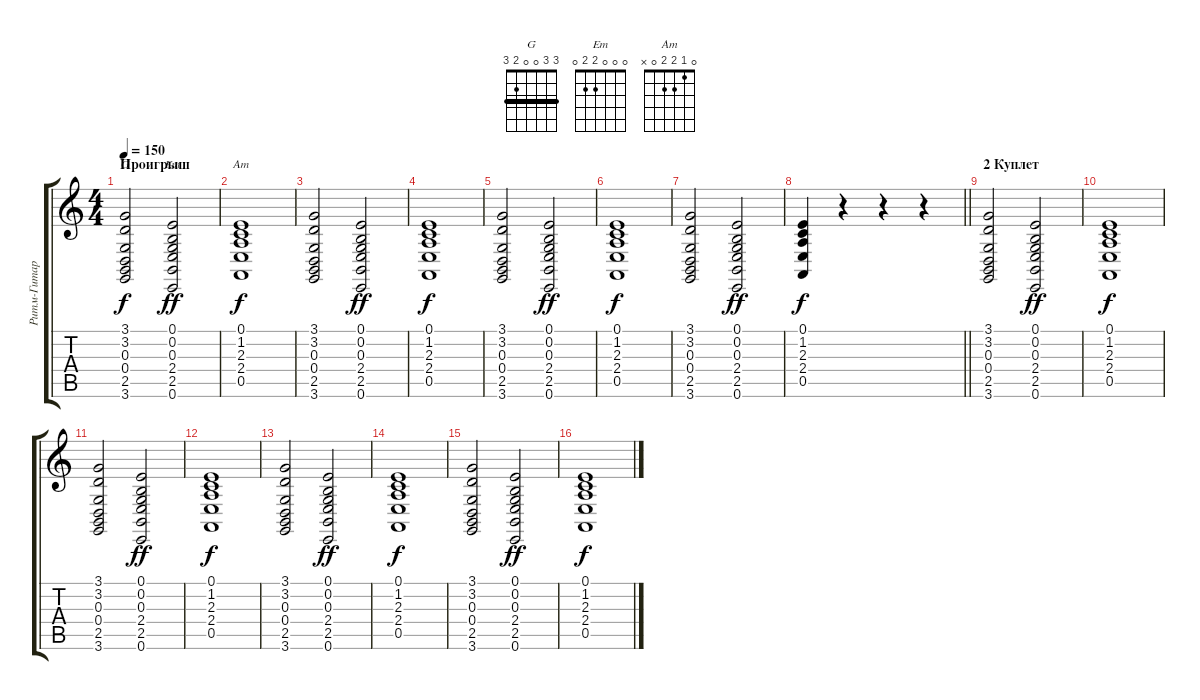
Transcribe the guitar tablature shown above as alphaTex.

\track ("Ритм-Гитара (Бой)" "Ритм-Гитар") {instrument orchestralharp}
\staff {score tabs}
\tuning (E4 B3 G3 D3 A2 E2) {hide}
\chord ("G" 3 3 0 0 2 3) {barre 3}
\chord ("Em" 0 0 0 2 2 0)
\chord ("Am" 0 1 2 2 0 x)
\ts (4 4)
\section ("" "Проигрыш")
\tempo 150
\clef g2
\ks c
(3.1 3.2 0.3 0.4 2.5 3.6).2{ch "G" dy f} (0.1 0.2 0.3 2.4 2.5 0.6).2{ch "Em" dy ff} |
(0.1 1.2 2.3 2.4 0.5).1{ch "Am" dy f} |
(3.1 3.2 0.3 0.4 2.5 3.6).2 (0.1 0.2 0.3 2.4 2.5 0.6).2{dy ff} |
(0.1 1.2 2.3 2.4 0.5).1{dy f} |
(3.1 3.2 0.3 0.4 2.5 3.6).2 (0.1 0.2 0.3 2.4 2.5 0.6).2{dy ff} |
(0.1 1.2 2.3 2.4 0.5).1{dy f} |
(3.1 3.2 0.3 0.4 2.5 3.6).2 (0.1 0.2 0.3 2.4 2.5 0.6).2{dy ff} |
\barLineRight lightlight
(0.1 1.2 2.3 2.4 0.5).4{dy f} r.4 r.4 r.4 |
\section ("" "2 Куплет")
(3.1 3.2 0.3 0.4 2.5 3.6).2 (0.1 0.2 0.3 2.4 2.5 0.6).2{dy ff} |
(0.1 1.2 2.3 2.4 0.5).1{dy f} |
(3.1 3.2 0.3 0.4 2.5 3.6).2 (0.1 0.2 0.3 2.4 2.5 0.6).2{dy ff} |
(0.1 1.2 2.3 2.4 0.5).1{dy f} |
(3.1 3.2 0.3 0.4 2.5 3.6).2 (0.1 0.2 0.3 2.4 2.5 0.6).2{dy ff} |
(0.1 1.2 2.3 2.4 0.5).1{dy f} |
(3.1 3.2 0.3 0.4 2.5 3.6).2 (0.1 0.2 0.3 2.4 2.5 0.6).2{dy ff} |
(0.1 1.2 2.3 2.4 0.5).1{dy f}
